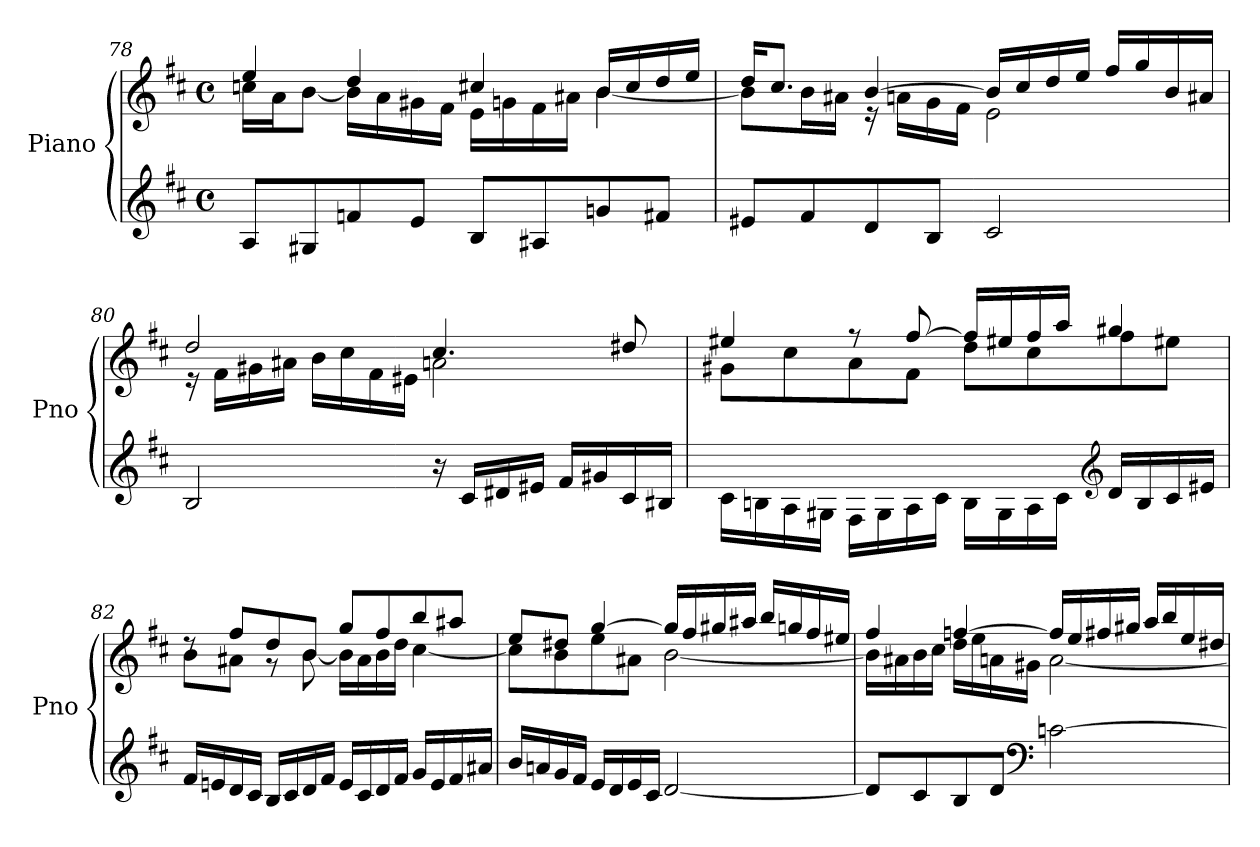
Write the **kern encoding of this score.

**kern	**kern
*part1	*part1
*staff2	*staff1
*I"Piano	*
*I'Pno	*
*clefG2	*clefG2
*k[f#c#]	*k[f#c#]
*M4/4	*M4/4
*met(c)	*met(c)
=78	=78
*	*^
8A/L	4ee/	16ccn\LL
.	.	16a\J
8G#X/	.	[8b\J
8fn/	4dd/	16b\LL]
.	.	16a\
8e/J	.	16g#X\
.	.	16f#\JJ
8B/L	4cc#X/	16e\LL
.	.	16gn\
8A#X/	.	16f#\
.	.	16a#X\JJ
8gn/	16b/LL	[4b\
.	16cc#/	.
8f#X/J	16dd/	.
.	16ee/JJ	.
!!LO:LB:g=z	!!
=79	=79	=79
8e#X/L	16dd/KL	8b\L]
.	8.cc#/J	.
8f#/	.	16b\L
.	.	16a#X\JJ
8d/	[4b/	16r
.	.	16an\LL
8B/J	.	16g\
.	.	16f#\JJ
2c#/	16b/LL]	2e\
.	16cc#/	.
.	16dd/	.
.	16ee/JJ	.
.	16ff#/LL	.
.	16gg/	.
.	16b/	.
.	16a#X/JJ	.
=80	=80	=80
2B/	2dd/	16r
.	.	16f#\LL
.	.	16g#X\
.	.	16a#X\JJ
.	.	16b\LL
.	.	16cc#\
.	.	16f#\
.	.	16e#X\JJ
16r	4.cc#/	2an\
16c#/LL	.	.
16d#X/	.	.
16e#X/JJ	.	.
16f#/LL	.	.
16g#X/	.	.
16c#/	8dd#X/	.
16B#X/JJ	.	.
!!LO:LB:g=z	!!
=81	=81	=81
16c#\LL	4ee#X/	8g#X\L
16Bn\	.	.
16A\	.	8cc#\
16G#X\JJ	.	.
16F#\LL	8r	8a\
16G#\	.	.
16A\	[8ff#/	8f#\J
16c#\JJ	.	.
16B\LL	16ff#/LL]	8dd\L
16G#\	16ee#X/	.
16A\	16ff#/	8cc#\
16c#\JJ	16aa/JJ	.
*clefG2	*	*
16d/LL	4gg#X/	8ff#\
16B/	.	.
16c#/	.	8ee#X\J
16e#X/JJ	.	.
=82	=82	=82
16f#/LL	8rdd	8b\L
16en/	.	.
16d/	8ff#/L	8a#X\J
16c#/JJ	.	.
16B/LL	8dd/	8r
16c#/	.	.
16d/	8b/J	[8b\
16f#/JJ	.	.
16e/LL	8gg/L	16b\LL]
16c#/	.	16a#\
16d/	8ff#/	16b\
16f#/JJ	.	16dd\JJ
16g/LL	8bb/	[4cc#\
16e/	.	.
16f#/	8aa#X/J	.
16a#X/JJ	.	.
!!LO:PB:g=z	!!
=83	=83	=83
16b/LL	8ee/L	8cc#\L]
16an/	.	.
16g/	8dd#X/J	8b\
16f#/JJ	.	.
16e/LL	[4gg/	8ee\
16d/	.	.
16e/	.	8a#X\J
16c#/JJ	.	.
[2d/	16gg/LL]	[2b\
.	16ff#/	.
.	16gg#X/	.
.	16aa#X/JJ	.
.	16bb/LL	.
.	16ggn/	.
.	16ff#/	.
.	16ee#X/JJ	.
=84	=84	=84
8d/L]	4ff#/	16b\LL]
.	.	16a#X\
8c#/	.	16b\
.	.	16cc#\JJ
8B/	[4ffn/	16dd\LL
.	.	16ee\
8d/J	.	16an\
.	.	16g#X\JJ
*clefF4	*	*
[2cn\	16ff/LL]	[2a\
.	16ee/	.
.	16ff#X/	.
.	16gg#X/JJ	.
.	16aa/LL	.
.	16bb/	.
.	16ee/	.
.	16dd#X/JJ	.
*	*v	*v
=	=
*-	*-
